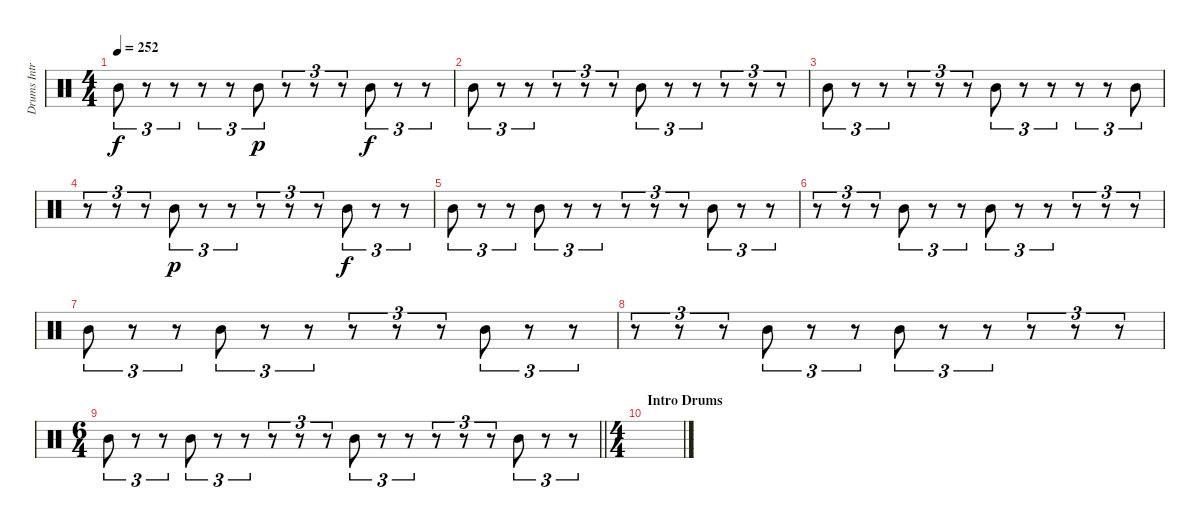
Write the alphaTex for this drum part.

\track ("Drums Intro Toms" "Drums Intr") {instrument percussion}
\staff {score}
\articulation defaults
\ts (4 4)
\tempo 252
\clef neutral
\ks c "Mid Tom (hit)".8{tu (3 2) dy f}
r.8{tu (3 2)} r.8{tu (3 2)} r.8{tu (3 2)} r.8{tu (3 2)} "Mid Tom (hit)".8{tu (3 2) dy p} r.8{tu (3 2)} r.8{tu (3 2)} r.8{tu (3 2)} "Mid Tom (hit)".8{tu (3 2) dy f} r.8{tu (3 2)} r.8{tu (3 2)} |
"Mid Tom (hit)".8{tu (3 2)} r.8{tu (3 2)} r.8{tu (3 2)} r.8{tu (3 2)} r.8{tu (3 2)} r.8{tu (3 2)} "Mid Tom (hit)".8{tu (3 2)} r.8{tu (3 2)} r.8{tu (3 2)} r.8{tu (3 2)} r.8{tu (3 2)} r.8{tu (3 2)} |
"Mid Tom (hit)".8{tu (3 2)} r.8{tu (3 2)} r.8{tu (3 2)} r.8{tu (3 2)} r.8{tu (3 2)} r.8{tu (3 2)} "Mid Tom (hit)".8{tu (3 2)} r.8{tu (3 2)} r.8{tu (3 2)} r.8{tu (3 2)} r.8{tu (3 2)} "Mid Tom (hit)".8{tu (3 2)} |
r.8{tu (3 2)} r.8{tu (3 2)} r.8{tu (3 2)} "Mid Tom (hit)".8{tu (3 2) dy p} r.8{tu (3 2)} r.8{tu (3 2)} r.8{tu (3 2)} r.8{tu (3 2)} r.8{tu (3 2)} "Mid Tom (hit)".8{tu (3 2) dy f} r.8{tu (3 2)} r.8{tu (3 2)} |
"Mid Tom (hit)".8{tu (3 2)} r.8{tu (3 2)} r.8{tu (3 2)} "Mid Tom (hit)".8{tu (3 2)} r.8{tu (3 2)} r.8{tu (3 2)} r.8{tu (3 2)} r.8{tu (3 2)} r.8{tu (3 2)} "Mid Tom (hit)".8{tu (3 2)} r.8{tu (3 2)} r.8{tu (3 2)} |
r.8{tu (3 2)} r.8{tu (3 2)} r.8{tu (3 2)} "Mid Tom (hit)".8{tu (3 2)} r.8{tu (3 2)} r.8{tu (3 2)} "Mid Tom (hit)".8{tu (3 2)} r.8{tu (3 2)} r.8{tu (3 2)} r.8{tu (3 2)} r.8{tu (3 2)} r.8{tu (3 2)} |
"Mid Tom (hit)".8{tu (3 2)} r.8{tu (3 2)} r.8{tu (3 2)} "Mid Tom (hit)".8{tu (3 2)} r.8{tu (3 2)} r.8{tu (3 2)} r.8{tu (3 2)} r.8{tu (3 2)} r.8{tu (3 2)} "Mid Tom (hit)".8{tu (3 2)} r.8{tu (3 2)} r.8{tu (3 2)} |
r.8{tu (3 2)} r.8{tu (3 2)} r.8{tu (3 2)} "Mid Tom (hit)".8{tu (3 2)} r.8{tu (3 2)} r.8{tu (3 2)} "Mid Tom (hit)".8{tu (3 2)} r.8{tu (3 2)} r.8{tu (3 2)} r.8{tu (3 2)} r.8{tu (3 2)} r.8{tu (3 2)} |
\ts (6 4)
\barLineRight lightlight "Mid Tom (hit)".8{tu (3 2)}
r.8{tu (3 2)} r.8{tu (3 2)} "Mid Tom (hit)".8{tu (3 2)} r.8{tu (3 2)} r.8{tu (3 2)} r.8{tu (3 2)} r.8{tu (3 2)} r.8{tu (3 2)} "Mid Tom (hit)".8{tu (3 2)} r.8{tu (3 2)} r.8{tu (3 2)} r.8{tu (3 2)} r.8{tu (3 2)} r.8{tu (3 2)} "Mid Tom (hit)".8{tu (3 2)} r.8{tu (3 2)} r.8{tu (3 2)} |
\ts (4 4)
\section ("" "Intro Drums")
